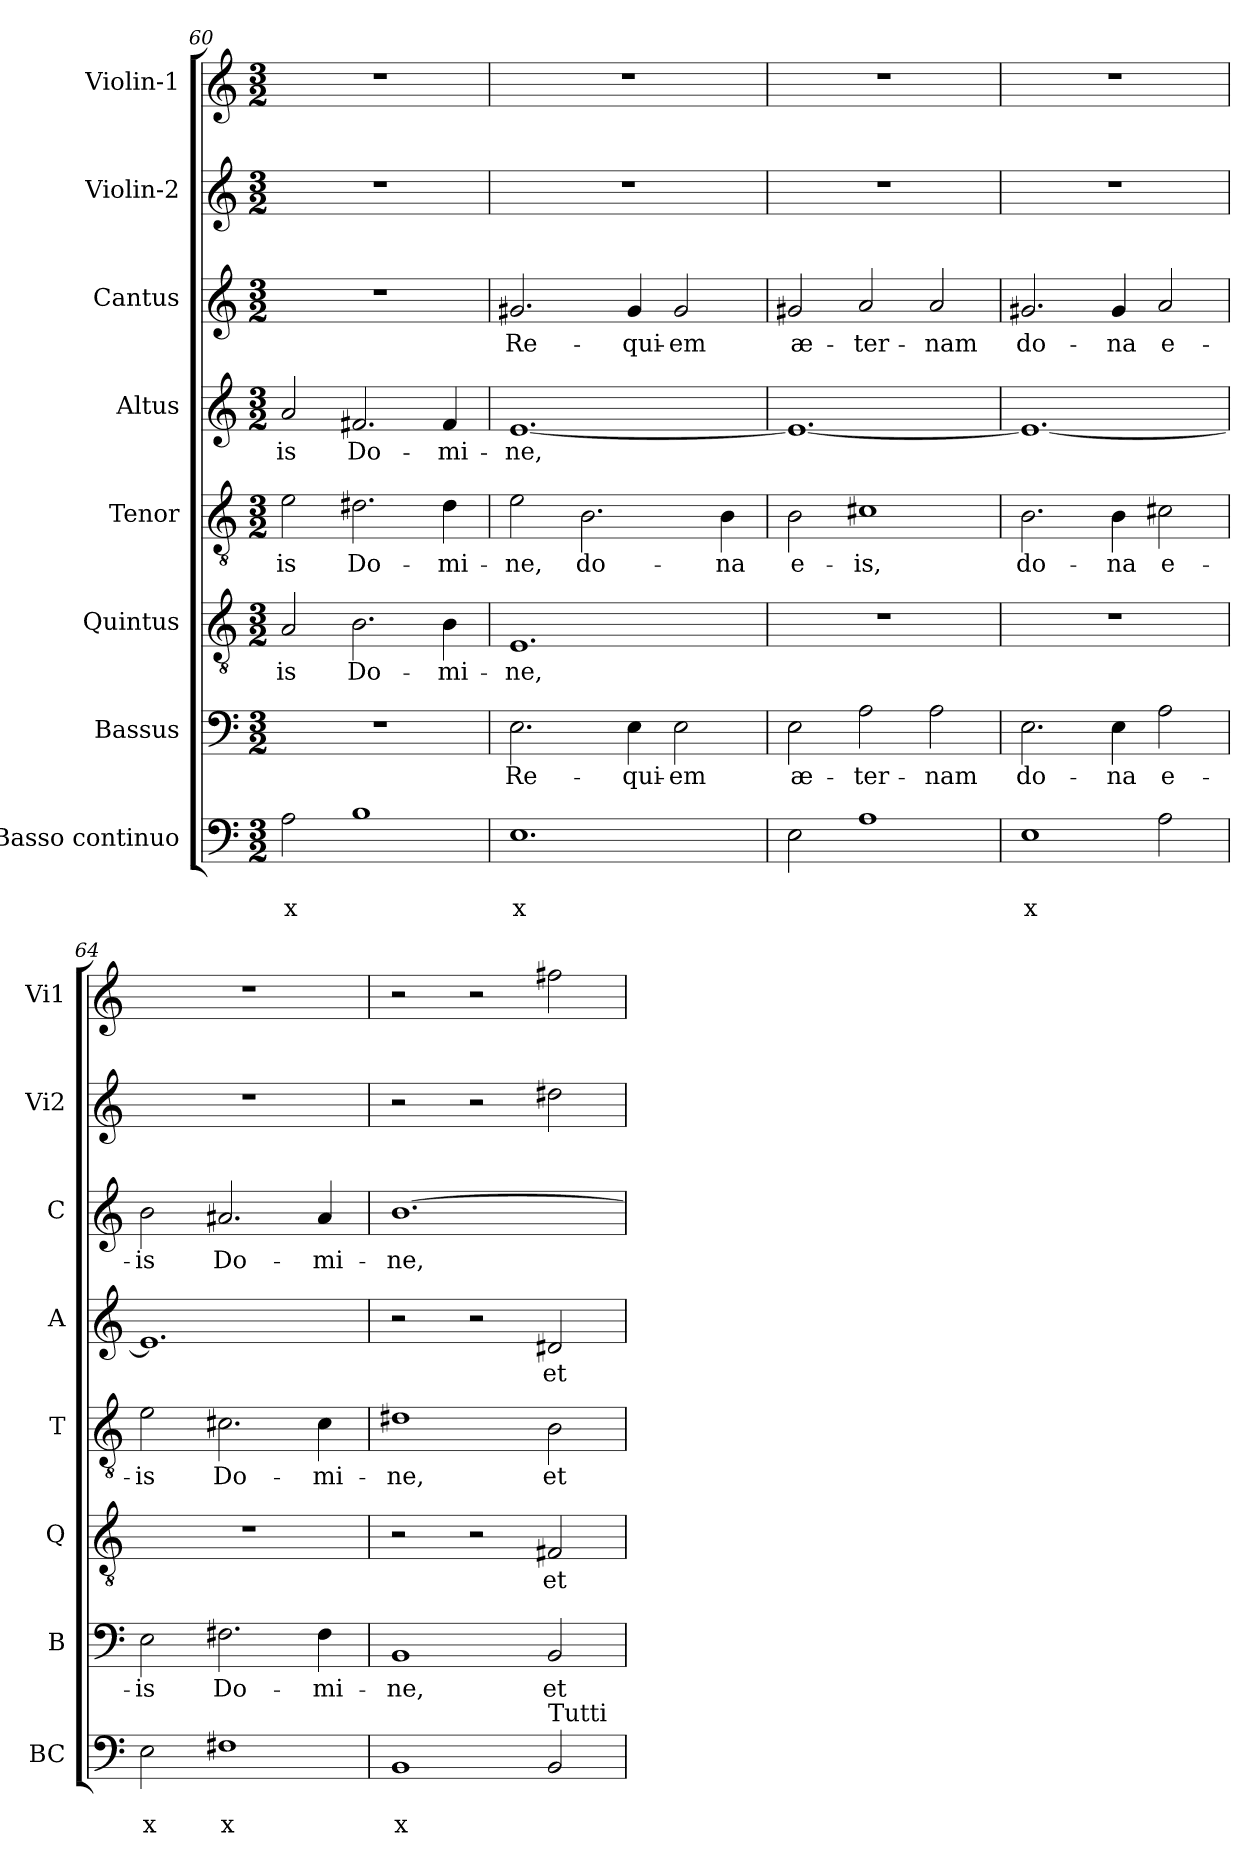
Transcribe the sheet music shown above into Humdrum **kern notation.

**kern	**text	**text	**kern	**text	**kern	**text	**kern	**text	**kern	**text	**kern	**text	**kern	**kern
*part8	*part8	*part8	*part7	*part7	*part6	*part6	*part5	*part5	*part4	*part4	*part3	*part3	*part2	*part1
*staff8	*staff8	*staff8	*staff7	*staff7	*staff6	*staff6	*staff5	*staff5	*staff4	*staff4	*staff3	*staff3	*staff2	*staff1
*I"Basso continuo	*	*	*I"Bassus	*	*I"Quintus	*	*I"Tenor	*	*I"Altus	*	*I"Cantus	*	*I"Violin-2	*I"Violin-1
*I'BC	*	*	*I'B	*	*I'Q	*	*I'T	*	*I'A	*	*I'C	*	*I'Vi2	*I'Vi1
*clefF4	*	*	*clefF4	*	*clefGv2	*	*clefGv2	*	*clefG2	*	*clefG2	*	*clefG2	*clefG2
*k[]	*	*	*k[]	*	*k[]	*	*k[]	*	*k[]	*	*k[]	*	*k[]	*k[]
*C:	*	*	*C:	*	*C:	*	*C:	*	*C:	*	*C:	*	*C:	*C:
*M3/2	*	*	*M3/2	*	*M3/2	*	*M3/2	*	*M3/2	*	*M3/2	*	*M3/2	*M3/2
=60	=60	=60	=60	=60	=60	=60	=60	=60	=60	=60	=60	=60	=60	=60
!	!	!LO:LY:b	!	!	!	!LO:LY:b	!	!LO:LY:b	!	!LO:LY:b	!	!	!	!
2A\	.	x	1.r	.	2A/	-is	2e\	-is	2a/	-is	1.r	.	1.r	1.r
!	!	!	!	!	!	!LO:LY:b	!	!LO:LY:b	!	!LO:LY:b	!	!	!	!
1B	.	.	.	.	2.B\	Do-	2.d#X\	Do-	2.f#X/	Do-	.	.	.	.
!	!	!	!	!	!	!LO:LY:b	!	!LO:LY:b	!	!LO:LY:b	!	!	!	!
.	.	.	.	.	4B\	-mi-	4d#\	-mi-	4f#/	-mi-	.	.	.	.
=61	=61	=61	=61	=61	=61	=61	=61	=61	=61	=61	=61	=61	=61	=61
!	!	!LO:LY:b	!	!LO:LY:b	!	!LO:LY:b	!	!LO:LY:b	!	!LO:LY:b	!	!LO:LY:b	!	!
1.E	.	x	2.E\	Re-	1.E	-ne,	2e\	-ne,	[1.e	-ne,	2.g#X/	Re-	1.r	1.r
!	!	!	!	!	!	!	!	!LO:LY:b	!	!	!	!	!	!
.	.	.	.	.	.	.	2.B\	do-	.	.	.	.	.	.
!	!	!	!	!LO:LY:b	!	!	!	!	!	!	!	!LO:LY:b	!	!
.	.	.	4E\	-qui-	.	.	.	.	.	.	4g#/	-qui-	.	.
!	!	!	!	!LO:LY:b	!	!	!	!	!	!	!	!LO:LY:b	!	!
.	.	.	2E\	-em	.	.	.	.	.	.	2g#/	-em	.	.
!	!	!	!	!	!	!	!	!LO:LY:b	!	!	!	!	!	!
.	.	.	.	.	.	.	4B\	-na	.	.	.	.	.	.
!!LO:PB:g=z
=62	=62	=62	=62	=62	=62	=62	=62	=62	=62	=62	=62	=62	=62	=62
!	!	!	!	!LO:LY:b	!	!	!	!LO:LY:b	!	!	!	!LO:LY:b	!	!
2E\	.	.	2E\	æ-	1.r	.	2B\	e-	1.e_	.	2g#X/	æ-	1.r	1.r
!	!	!	!	!LO:LY:b	!	!	!	!LO:LY:b	!	!	!	!LO:LY:b	!	!
1A	.	.	2A\	-ter-	.	.	1c#X	-is,	.	.	2a/	-ter-	.	.
!	!	!	!	!LO:LY:b	!	!	!	!	!	!	!	!LO:LY:b	!	!
.	.	.	2A\	-nam	.	.	.	.	.	.	2a/	-nam	.	.
=63	=63	=63	=63	=63	=63	=63	=63	=63	=63	=63	=63	=63	=63	=63
!	!	!LO:LY:b	!	!LO:LY:b	!	!	!	!LO:LY:b	!	!	!	!LO:LY:b	!	!
1E	.	x	2.E\	do-	1.r	.	2.B\	do-	1.e_	.	2.g#X/	do-	1.r	1.r
!	!	!	!	!LO:LY:b	!	!	!	!LO:LY:b	!	!	!	!LO:LY:b	!	!
.	.	.	4E\	-na	.	.	4B\	-na	.	.	4g#/	-na	.	.
!	!	!	!	!LO:LY:b	!	!	!	!LO:LY:b	!	!	!	!LO:LY:b	!	!
2A\	.	.	2A\	e-	.	.	2c#X\	e-	.	.	2a/	e-	.	.
=64	=64	=64	=64	=64	=64	=64	=64	=64	=64	=64	=64	=64	=64	=64
!	!	!LO:LY:b	!	!LO:LY:b	!	!	!	!LO:LY:b	!	!	!	!LO:LY:b	!	!
2E\	.	x	2E\	-is	1.r	.	2e\	-is	1.e]	.	2b\	-is	1.r	1.r
!	!	!LO:LY:b	!	!LO:LY:b	!	!	!	!LO:LY:b	!	!	!	!LO:LY:b	!	!
1F#X	.	x	2.F#X\	Do-	.	.	2.c#X\	Do-	.	.	2.a#X/	Do-	.	.
!	!	!	!	!LO:LY:b	!	!	!	!LO:LY:b	!	!	!	!LO:LY:b	!	!
.	.	.	4F#\	-mi-	.	.	4c#\	-mi-	.	.	4a#/	-mi-	.	.
=65	=65	=65	=65	=65	=65	=65	=65	=65	=65	=65	=65	=65	=65	=65
!	!	!LO:LY:b	!	!LO:LY:b	!	!	!	!LO:LY:b	!	!	!	!LO:LY:b	!	!
1BB	.	x	1BB	-ne,	2r	.	1d#X	-ne,	2r	.	[1.b	-ne,	2r	2r
.	.	.	.	.	2r	.	.	.	2r	.	.	.	2r	2r
!LO:TX:a:t=Tutti	!	!	!	!	!	!	!	!	!	!	!	!	!	!
!	!	!	!	!LO:LY:b	!	!LO:LY:b	!	!LO:LY:b	!	!LO:LY:b	!	!	!	!
2BB/	.	.	2BB/	et	2F#X/	et	2B\	et	2d#X/	et	.	.	2dd#X\	2ff#X\
=	=	=	=	=	=	=	=	=	=	=	=	=	=	=
*-	*-	*-	*-	*-	*-	*-	*-	*-	*-	*-	*-	*-	*-	*-
